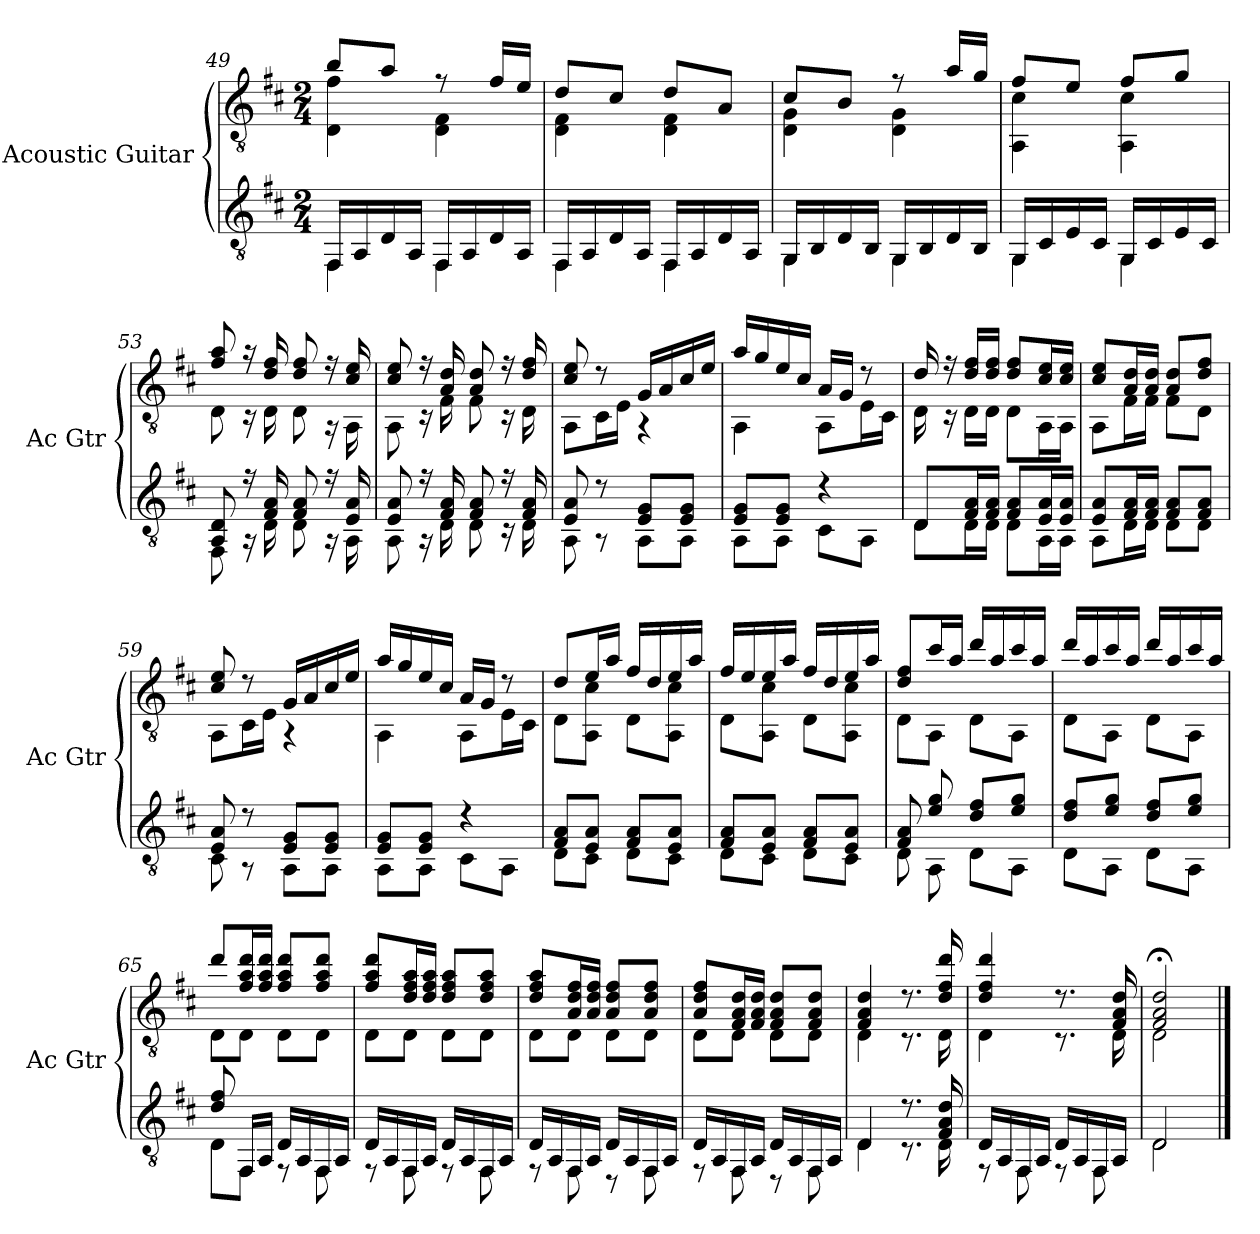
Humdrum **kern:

**kern	**kern
*part2	*part1
*staff2	*staff1
*I"Acoustic Guitar	*I"Acoustic Guitar
*I'Ac Gtr	*I'Ac Gtr
!!LO:LB:g=z
*clefGv2	*clefGv2
*k[f#c#]	*k[f#c#]
*D:	*D:
*M2/4	*M2/4
=49	=49
*^	*^
16FF#/LL	4FF#\	8b/L	4D\ 4f#\
16AA/	.	.	.
16D/	.	8a/J	.
16AA/JJ	.	.	.
16FF#/LL	4FF#\	8rf	4D\ 4F#\
16AA/	.	.	.
16D/	.	16f#/LL	.
16AA/JJ	.	16e/JJ	.
=50	=50	=50	=50
16FF#/LL	4FF#\	8d/L	4D\ 4F#\
16AA/	.	.	.
16D/	.	8c#/J	.
16AA/JJ	.	.	.
16FF#/LL	4FF#\	8d/L	4D\ 4F#\
16AA/	.	.	.
16D/	.	8A/J	.
16AA/JJ	.	.	.
=51	=51	=51	=51
16GG/LL	4GG\	8c#/L	4D\ 4G\
16BB/	.	.	.
16D/	.	8B/J	.
16BB/JJ	.	.	.
16GG/LL	4GG\	8rf	4D\ 4G\
16BB/	.	.	.
16D/	.	16a/LL	.
16BB/JJ	.	16g/JJ	.
=52	=52	=52	=52
16GG/LL	4GG\	8f#/L	4AA\ 4c#\
16C#/	.	.	.
16E/	.	8e/J	.
16C#/JJ	.	.	.
16GG/LL	4GG\	8f#/L	4AA\ 4c#\
16C#/	.	.	.
16E/	.	8g/J	.
16C#/JJ	.	.	.
!!LO:LB:g=z	!!
=53	=53	=53	=53
8AA/ 8D/	8FF#\	8f#/ 8a/	8D\
16r	16r	16r	16r
16F#/ 16A/	16D\	16d/ 16f#/	16D\
8F#/ 8A/	8D\	8d/ 8f#/	8D\
16r	16r	16r	16r
16E/ 16A/	16AA\	16c#/ 16e/	16AA\
=54	=54	=54	=54
8E/ 8A/	8AA\	8c#/ 8e/	8AA\
16r	16r	16r	16r
16F#/ 16A/	16D\	16A/ 16d/	16F#\
8F#/ 8A/	8D\	8A/ 8d/	8F#\
16r	16r	16r	16r
16F#/ 16A/	16D\	16d/ 16f#/	16D\
=55	=55	=55	=55
8E/ 8A/	8AA\	8c#/ 8e/	8AA\L
8r	8r	8r	16C#\L
.	.	.	16E\JJ
8E/ 8G/L	8AA\L	16G/LL	4rAA
.	.	16A/	.
8E/ 8G/J	8AA\J	16c#/	.
.	.	16e/JJ	.
=56	=56	=56	=56
8E/ 8G/L	8AA\L	16a/LL	4AA\
.	.	16g/	.
8E/ 8G/J	8AA\J	16e/	.
.	.	16c#/JJ	.
4r	8C#\L	16A/LL	8AA\L
.	.	16G/JJ	.
.	8AA\J	8r	16E\L
.	.	.	16C#\JJ
!!LO:PB:g=z	!!
=57	=57	=57	=57
8D/L	8D\L	16d/	16D\
.	.	16r	16r
16F#/ 16A/L	16D\L	16d/ 16f#/LL	16D\LL
16F#/ 16A/JJ	16D\JJ	16d/ 16f#/JJ	16D\JJ
8F#/ 8A/L	8D\L	8d/ 8f#/L	8D\L
16E/ 16A/L	16AA\L	16c#/ 16e/L	16AA\L
16E/ 16A/JJ	16AA\JJ	16c#/ 16e/JJ	16AA\JJ
=58	=58	=58	=58
8E/ 8A/L	8AA\L	8c#/ 8e/L	8AA\L
16F#/ 16A/L	16D\L	16A/ 16d/L	16F#\L
16F#/ 16A/JJ	16D\JJ	16A/ 16d/JJ	16F#\JJ
8F#/ 8A/L	8D\L	8A/ 8d/L	8F#\L
8F#/ 8A/J	8D\J	8d/ 8f#/J	8D\J
=59	=59	=59	=59
8E/ 8A/	8C#\	8c#/ 8e/	8AA\L
8r	8r	8r	16C#\L
.	.	.	16E\JJ
8E/ 8G/L	8AA\L	16G/LL	4rAA
.	.	16A/	.
8E/ 8G/J	8AA\J	16c#/	.
.	.	16e/JJ	.
!!LO:LB:g=z	!!
=60	=60	=60	=60
8E/ 8G/L	8AA\L	16a/LL	4AA\
.	.	16g/	.
8E/ 8G/J	8AA\J	16e/	.
.	.	16c#/JJ	.
4r	8C#\L	16A/LL	8AA\L
.	.	16G/JJ	.
.	8AA\J	8r	16E\L
.	.	.	16C#\JJ
=61	=61	=61	=61
8F#/ 8A/L	8D\L	8d/L	8D\L
8E/ 8A/J	8C#\J	16e/L	8AA\ 8c#\J
.	.	16a/JJ	.
8F#/ 8A/L	8D\L	16f#/LL	8D\L
.	.	16d/	.
8E/ 8A/J	8C#\J	16e/	8AA\ 8c#\J
.	.	16a/JJ	.
=62	=62	=62	=62
8F#/ 8A/L	8D\L	16f#/LL	8D\L
.	.	16e/	.
8E/ 8A/J	8C#\J	16e/	8AA\ 8c#\J
.	.	16a/JJ	.
8F#/ 8A/L	8D\L	16f#/LL	8D\L
.	.	16d/	.
8E/ 8A/J	8C#\J	16e/	8AA\ 8c#\J
.	.	16a/JJ	.
!!LO:LB:g=z	!!
=63	=63	=63	=63
8F#/ 8A/	8D\	8d/ 8f#/L	8D\L
8e/ 8g/	8AA\	16cc#/L	8AA\J
.	.	16a/JJ	.
8d/ 8f#/L	8D\L	16dd/LL	8D\L
.	.	16a/	.
8e/ 8g/J	8AA\J	16cc#/	8AA\J
.	.	16a/JJ	.
=64	=64	=64	=64
8d/ 8f#/L	8D\L	16dd/LL	8D\L
.	.	16a/	.
8e/ 8g/J	8AA\J	16cc#/	8AA\J
.	.	16a/JJ	.
8d/ 8f#/L	8D\L	16dd/LL	8D\L
.	.	16a/	.
8e/ 8g/J	8AA\J	16cc#/	8AA\J
.	.	16a/JJ	.
=65	=65	=65	=65
8d/ 8f#/	8D\L	8dd/L	8D\L
16FF#/LL	8FF#\J	16f#/ 16a/ 16dd/L	8D\J
16AA/JJ	.	16f#/ 16a/ 16dd/JJ	.
16D/LL	8rFF	8f#/ 8a/ 8dd/L	8D\L
16AA/	.	.	.
16FF#/	8FF#\	8f#/ 8a/ 8dd/J	8D\J
16AA/JJ	.	.	.
=66	=66	=66	=66
16D/LL	8rFF	8f#/ 8a/ 8dd/L	8D\L
16AA/	.	.	.
16FF#/	8FF#\	16d/ 16f#/ 16a/L	8D\J
16AA/JJ	.	16d/ 16f#/ 16a/JJ	.
16D/LL	8rFF	8d/ 8f#/ 8a/L	8D\L
16AA/	.	.	.
16FF#/	8FF#\	8d/ 8f#/ 8a/J	8D\J
16AA/JJ	.	.	.
!!LO:LB:g=z	!!
=67	=67	=67	=67
16D/LL	8rFF	8d/ 8f#/ 8a/L	8D\L
16AA/	.	.	.
16FF#/	8FF#\	16A/ 16d/ 16f#/L	8D\J
16AA/JJ	.	16A/ 16d/ 16f#/JJ	.
16D/LL	8rDD	8A/ 8d/ 8f#/L	8D\L
16AA/	.	.	.
16FF#/	8FF#\	8A/ 8d/ 8f#/J	8D\J
16AA/JJ	.	.	.
=68	=68	=68	=68
16D/LL	8rFF	8A/ 8d/ 8f#/L	8D\L
16AA/	.	.	.
16FF#/	8FF#\	16F#/ 16A/ 16d/L	8D\J
16AA/JJ	.	16F#/ 16A/ 16d/JJ	.
16D/LL	8rDD	8F#/ 8A/ 8d/L	8D\L
16AA/	.	.	.
16FF#/	8FF#\	8F#/ 8A/ 8d/J	8D\J
16AA/JJ	.	.	.
=69	=69	=69	=69
4D/	4D\	4F#/ 4A/ 4d/	4D\
8.r	8.r	8.r	8.r
16F#/ 16A/ 16d/	16D\	16d/ 16f#/ 16dd/	16D\
=70	=70	=70	=70
16D/LL	8rFF	4d/ 4f#/ 4dd/	4D\
16AA/	.	.	.
16FF#/	8FF#\	.	.
16AA/JJ	.	.	.
16D/LL	8rFF	8.r	8.r
16AA/	.	.	.
16FF#/	8FF#\	.	.
16AA/JJ	.	16F#/ 16A/ 16d/	16D\
=71	=71	=71	=71
2D/	2D\	2F#/;< 2A/;< 2d/;<	2D\
*v	*v	*	*
*	*v	*v
==	==
*-	*-
